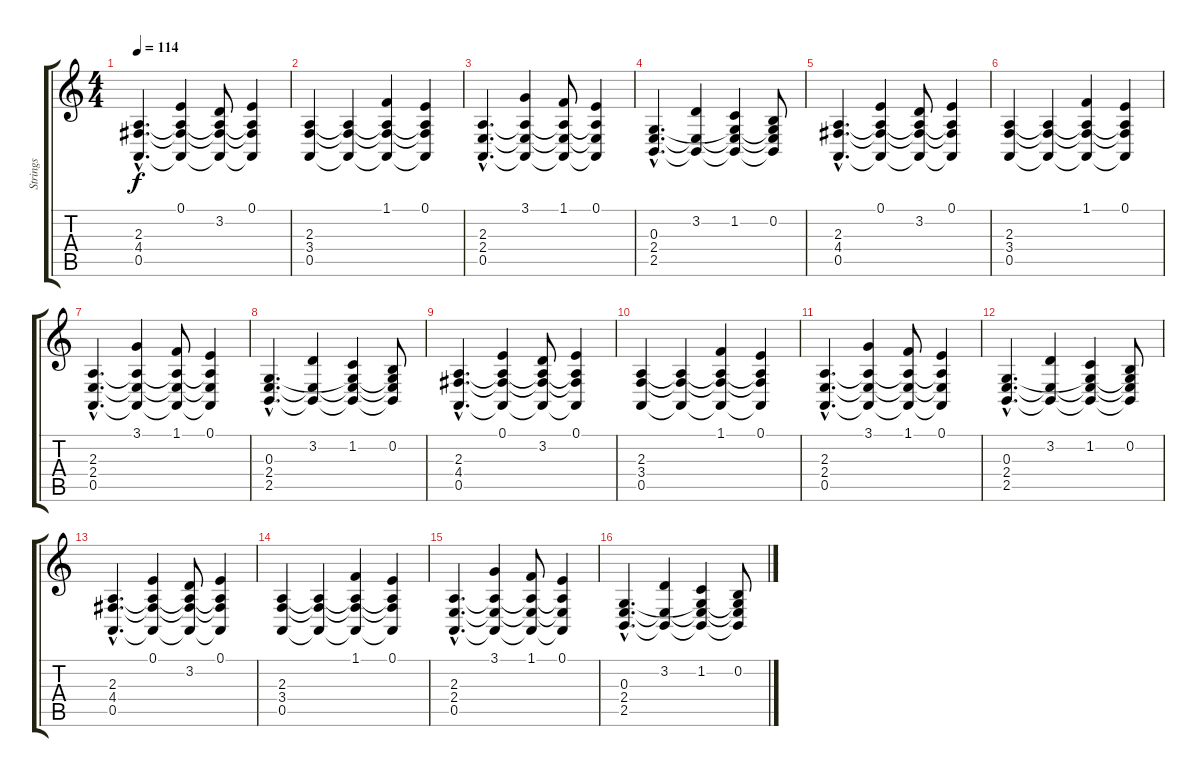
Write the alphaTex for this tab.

\track ("Strings" "Strings") {instrument stringensemble1}
\staff {score tabs}
\tuning (E4 B3 G3 D3 A2 E2) {hide}
\ts (4 4)
\tempo 114
\clef g2
\ks c
(2.3{hac} 4.4{hac} 0.5{hac}).4{d dy f} (0.1 2.3{t} 4.4{t} 0.5{t}).4 (3.2 2.3{t} 4.4{t} 0.5{t}).8 (0.1 2.3{t} 4.4{t} 0.5{t}).4 |
(2.3 3.4 0.5).4 (2.3{t} 3.4{t} 0.5{t}).4 (1.1 2.3{t} 3.4{t} 0.5{t}).4 (0.1 2.3{t} 3.4{t} 0.5{t}).4 |
(2.3{hac} 2.4{hac} 0.5{hac}).4{d} (3.1 2.3{t} 2.4{t} 0.5{t}).4 (1.1 2.3{t} 2.4{t} 0.5{t}).8 (0.1 2.3{t} 2.4{t} 0.5{t}).4 |
(0.3{hac} 2.4{hac} 2.5{hac}).4{d} (3.2 2.4{t} 2.5{t}).4 (1.2 0.3{t} 2.4{t} 2.5{t}).4 (0.2 0.3{t} 2.4{t} 2.5{t}).8 |
(2.3{hac} 4.4{hac} 0.5{hac}).4{d} (0.1 2.3{t} 4.4{t} 0.5{t}).4 (3.2 2.3{t} 4.4{t} 0.5{t}).8 (0.1 2.3{t} 4.4{t} 0.5{t}).4 |
(2.3 3.4 0.5).4 (2.3{t} 3.4{t} 0.5{t}).4 (1.1 2.3{t} 3.4{t} 0.5{t}).4 (0.1 2.3{t} 3.4{t} 0.5{t}).4 |
(2.3{hac} 2.4{hac} 0.5{hac}).4{d} (3.1 2.3{t} 2.4{t} 0.5{t}).4 (1.1 2.3{t} 2.4{t} 0.5{t}).8 (0.1 2.3{t} 2.4{t} 0.5{t}).4 |
(0.3{hac} 2.4{hac} 2.5{hac}).4{d} (3.2 2.4{t} 2.5{t}).4 (1.2 0.3{t} 2.4{t} 2.5{t}).4 (0.2 0.3{t} 2.4{t} 2.5{t}).8 |
(2.3{hac} 4.4{hac} 0.5{hac}).4{d} (0.1 2.3{t} 4.4{t} 0.5{t}).4 (3.2 2.3{t} 4.4{t} 0.5{t}).8 (0.1 2.3{t} 4.4{t} 0.5{t}).4 |
(2.3 3.4 0.5).4 (2.3{t} 3.4{t} 0.5{t}).4 (1.1 2.3{t} 3.4{t} 0.5{t}).4 (0.1 2.3{t} 3.4{t} 0.5{t}).4 |
(2.3{hac} 2.4{hac} 0.5{hac}).4{d} (3.1 2.3{t} 2.4{t} 0.5{t}).4 (1.1 2.3{t} 2.4{t} 0.5{t}).8 (0.1 2.3{t} 2.4{t} 0.5{t}).4 |
(0.3{hac} 2.4{hac} 2.5{hac}).4{d} (3.2 2.4{t} 2.5{t}).4 (1.2 0.3{t} 2.4{t} 2.5{t}).4 (0.2 0.3{t} 2.4{t} 2.5{t}).8 |
(2.3{hac} 4.4{hac} 0.5{hac}).4{d} (0.1 2.3{t} 4.4{t} 0.5{t}).4 (3.2 2.3{t} 4.4{t} 0.5{t}).8 (0.1 2.3{t} 4.4{t} 0.5{t}).4 |
(2.3 3.4 0.5).4 (2.3{t} 3.4{t} 0.5{t}).4 (1.1 2.3{t} 3.4{t} 0.5{t}).4 (0.1 2.3{t} 3.4{t} 0.5{t}).4 |
(2.3{hac} 2.4{hac} 0.5{hac}).4{d} (3.1 2.3{t} 2.4{t} 0.5{t}).4 (1.1 2.3{t} 2.4{t} 0.5{t}).8 (0.1 2.3{t} 2.4{t} 0.5{t}).4 |
(0.3{hac} 2.4{hac} 2.5{hac}).4{d} (3.2 2.4{t} 2.5{t}).4 (1.2 0.3{t} 2.4{t} 2.5{t}).4 (0.2 0.3{t} 2.4{t} 2.5{t}).8
